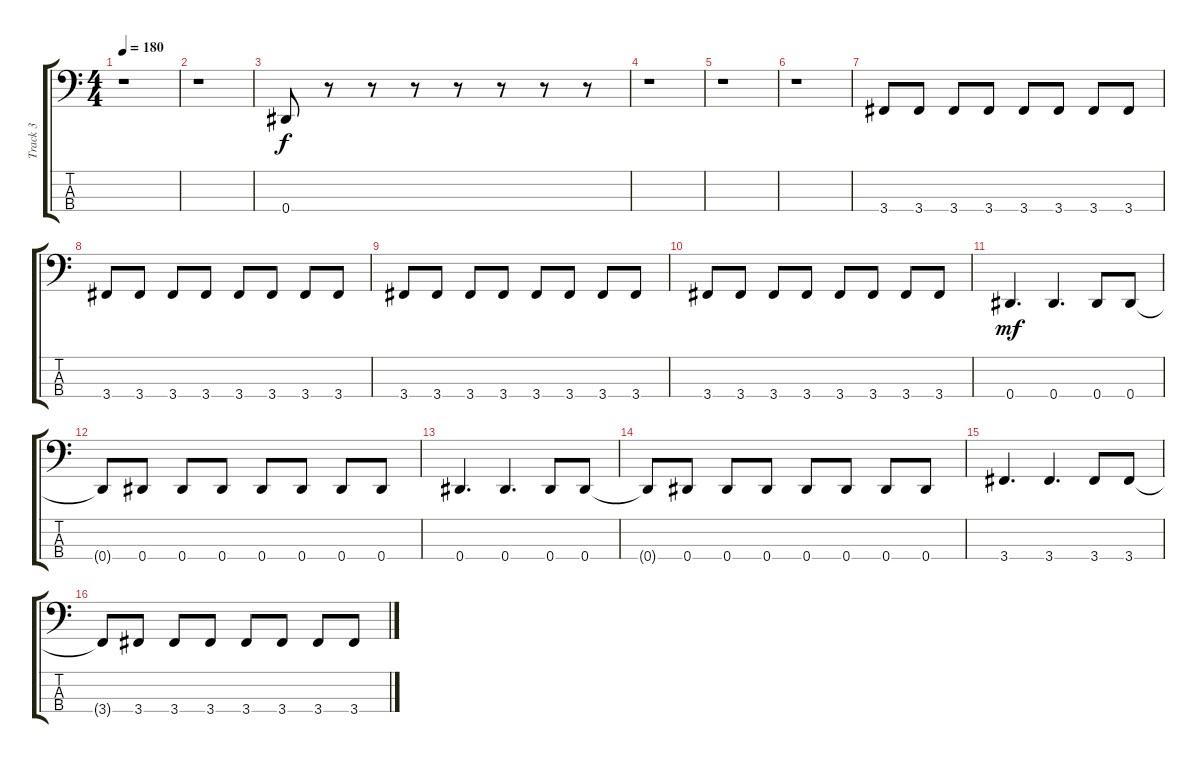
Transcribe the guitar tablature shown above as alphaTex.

\track ("Track 3" "Track 3") {instrument electricbasspick}
\staff {score tabs}
\tuning (Gb2 Db2 Ab1 Eb1) {hide}
\ts (4 4)
\tempo 180
\clef f4
\ks c
r.1{dy pp} |
r.1 |
0.4.8{dy f} r.8 r.8 r.8 r.8 r.8 r.8 r.8 |
r.1 |
r.1 |
r.1 |
3.4.8 3.4.8 3.4.8 3.4.8 3.4.8 3.4.8 3.4.8 3.4.8 |
3.4.8 3.4.8 3.4.8 3.4.8 3.4.8 3.4.8 3.4.8 3.4.8 |
3.4.8 3.4.8 3.4.8 3.4.8 3.4.8 3.4.8 3.4.8 3.4.8 |
3.4.8 3.4.8 3.4.8 3.4.8 3.4.8 3.4.8 3.4.8 3.4.8 |
0.4.4{d dy mf} 0.4.4{d} 0.4.8 0.4.8 |
0.4{t}.8 0.4.8 0.4.8 0.4.8 0.4.8 0.4.8 0.4.8 0.4.8 |
0.4.4{d} 0.4.4{d} 0.4.8 0.4.8 |
0.4{t}.8 0.4.8 0.4.8 0.4.8 0.4.8 0.4.8 0.4.8 0.4.8 |
3.4.4{d} 3.4.4{d} 3.4.8 3.4.8 |
3.4{t}.8 3.4.8 3.4.8 3.4.8 3.4.8 3.4.8 3.4.8 3.4.8
